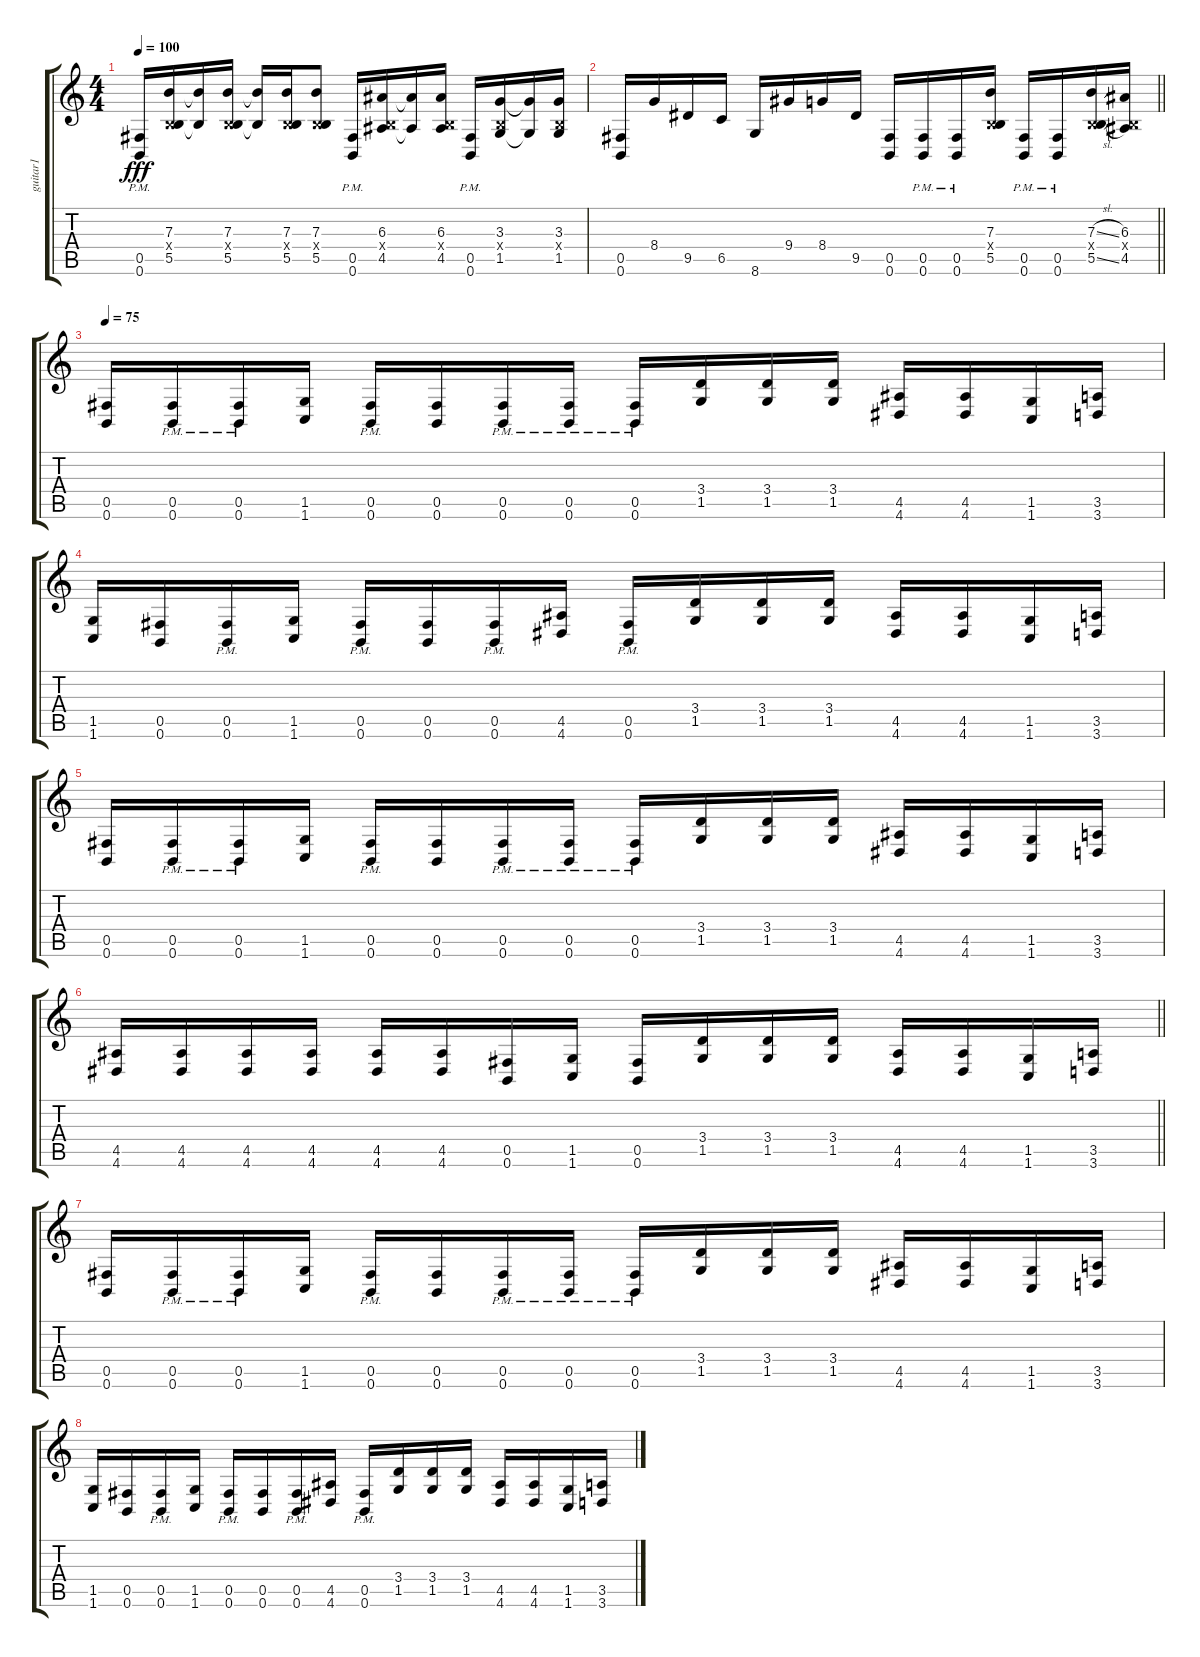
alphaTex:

\track ("guitar1" "guitar1") {instrument distortionguitar}
\staff {score tabs}
\tuning (Db4 Ab3 E3 B2 Gb2 B1) {hide}
\ts (4 4)
\tempo 100
\clef g2
\ks c
(0.5{pm} 0.6{pm}).16{dy fff} (7.3 0.4{x} 5.5).16 (7.3{t} 5.5{t}).16 (7.3 0.4{x} 5.5).16 (7.3{t} 5.5{t}).16 (7.3 0.4{x} 5.5).16 (7.3 0.4{x} 5.5).8 (0.5{pm} 0.6{pm}).16 (6.3 0.4{x} 4.5).16 (6.3{t} 4.5{t}).16 (6.3 0.4{x} 4.5).16 (0.5{pm} 0.6{pm}).16 (3.3 0.4{x} 1.5).16 (3.3{t} 1.5{t}).16 (3.3 0.4{x} 1.5).16 |
\barLineRight lightlight
(0.5 0.6).16 8.4.16 9.5.16 6.5.16 8.6.16 9.4.16 8.4.16 9.5.16 (0.5 0.6).16 (0.5{pm} 0.6).16 (0.5{pm} 0.6{pm}).16 (7.3 0.4{x} 5.5).16 (0.5{pm} 0.6{pm}).16 (0.5{pm} 0.6{pm}).16 (7.3{sl} 0.4{x} 5.5{sl}).16 (6.3 0.4{x} 4.5).16 |
\section ("" "")
\tempo 75
(0.5 0.6).16 (0.5{pm} 0.6{pm}).16 (0.5{pm} 0.6{pm}).16 (1.5 1.6).16 (0.5{pm} 0.6{pm}).16 (0.5 0.6).16 (0.5{pm} 0.6{pm}).16 (0.5{pm} 0.6{pm}).16 (0.5{pm} 0.6{pm}).16 (3.4 1.5).16 (3.4 1.5).16 (3.4 1.5).16 (4.5 4.6).16 (4.5 4.6).16 (1.5 1.6).16 (3.5 3.6).16 |
(1.5 1.6).16 (0.5 0.6).16 (0.5{pm} 0.6{pm}).16 (1.5 1.6).16 (0.5{pm} 0.6{pm}).16 (0.5 0.6).16 (0.5{pm} 0.6{pm}).16 (4.5 4.6).16 (0.5{pm} 0.6{pm}).16 (3.4 1.5).16 (3.4 1.5).16 (3.4 1.5).16 (4.5 4.6).16 (4.5 4.6).16 (1.5 1.6).16 (3.5 3.6).16 |
(0.5 0.6).16 (0.5{pm} 0.6{pm}).16 (0.5{pm} 0.6{pm}).16 (1.5 1.6).16 (0.5{pm} 0.6{pm}).16 (0.5 0.6).16 (0.5{pm} 0.6{pm}).16 (0.5{pm} 0.6{pm}).16 (0.5{pm} 0.6{pm}).16 (3.4 1.5).16 (3.4 1.5).16 (3.4 1.5).16 (4.5 4.6).16 (4.5 4.6).16 (1.5 1.6).16 (3.5 3.6).16 |
\barLineRight lightlight
(4.5 4.6).16 (4.5 4.6).16 (4.5 4.6).16 (4.5 4.6).16 (4.5 4.6).16 (4.5 4.6).16 (0.5 0.6).16 (1.5 1.6).16 (0.5 0.6).16 (3.4 1.5).16 (3.4 1.5).16 (3.4 1.5).16 (4.5 4.6).16 (4.5 4.6).16 (1.5 1.6).16 (3.5 3.6).16 |
\section ("" "")
(0.5 0.6).16 (0.5{pm} 0.6{pm}).16 (0.5{pm} 0.6{pm}).16 (1.5 1.6).16 (0.5{pm} 0.6{pm}).16 (0.5 0.6).16 (0.5{pm} 0.6{pm}).16 (0.5{pm} 0.6{pm}).16 (0.5{pm} 0.6{pm}).16 (3.4 1.5).16 (3.4 1.5).16 (3.4 1.5).16 (4.5 4.6).16 (4.5 4.6).16 (1.5 1.6).16 (3.5 3.6).16 |
(1.5 1.6).16 (0.5 0.6).16 (0.5{pm} 0.6{pm}).16 (1.5 1.6).16 (0.5{pm} 0.6{pm}).16 (0.5 0.6).16 (0.5{pm} 0.6{pm}).16 (4.5 4.6).16 (0.5{pm} 0.6{pm}).16 (3.4 1.5).16 (3.4 1.5).16 (3.4 1.5).16 (4.5 4.6).16 (4.5 4.6).16 (1.5 1.6).16 (3.5 3.6).16
